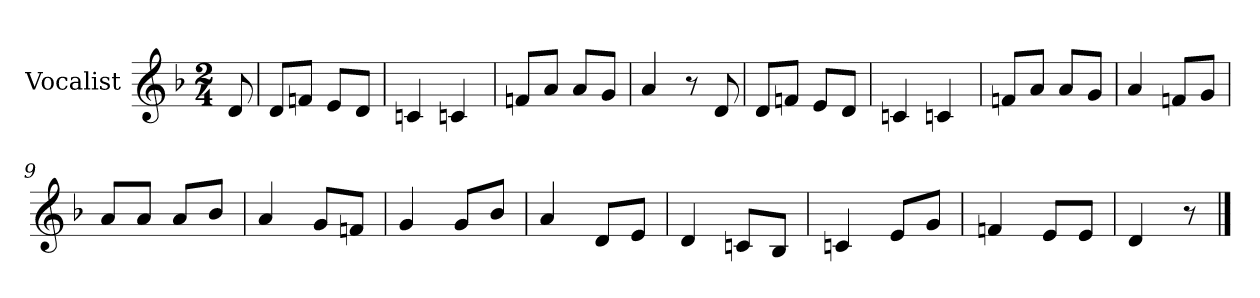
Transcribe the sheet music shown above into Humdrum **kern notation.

**kern
*part1
*staff1
*I"Vocalist
*k[b-]
*d:
*M2/4
=
8d
=1
8dL
8fnJ
8eL
8dJ
=2
4cn
4cn
=3
8fnL
8aJ
8aL
8gJ
=4
4a
8r
8d
=5
8dL
8fnJ
8eL
8dJ
=6
4cn
4cn
=7
8fnL
8aJ
8aL
8gJ
=8
4a
8fnL
8gJ
=9
8aL
8aJ
8aL
8b-J
=10
4a
8gL
8fnJ
=11
4g
8gL
8b-J
=12
4a
8dL
8eJ
=13
4d
8cnL
8B-J
=14
4cn
8eL
8gJ
=15
4fn
8eL
8eJ
=16
4d
8r
==
*-
